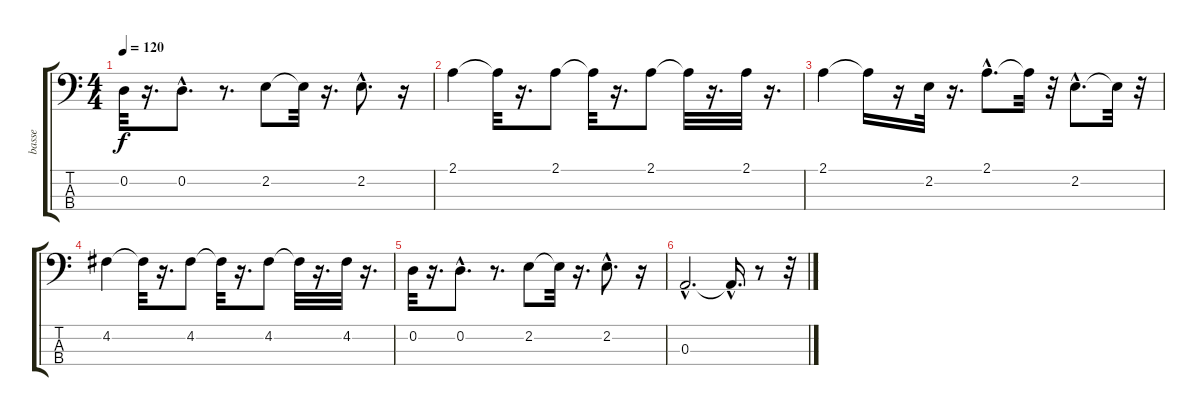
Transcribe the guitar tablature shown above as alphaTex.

\track ("basse" "basse") {instrument fretlessbass}
\staff {score tabs}
\tuning (G2 D2 A1 E1) {hide}
\ts (4 4)
\tempo 120
\clef f4
\ks c
0.2.32{dy f} r.16{d} 0.2{hac}.8{d} r.8{d} 2.2.8 2.2{t}.32 r.16{d} 2.2{hac}.8{d} r.16 |
2.1.4 2.1{t}.32 r.16{d} 2.1.8 2.1{t}.32 r.16{d} 2.1.8 2.1{t}.32 r.16{d} 2.1.32 r.16{d} |
2.1.4 2.1{t}.16 r.16 2.2.32 r.16{d} 2.1{hac}.8{d} 2.1{t}.32 r.32 2.2{hac}.8{d} 2.2{t}.32 r.32 |
4.2.4 4.2{t}.32 r.16{d} 4.2.8 4.2{t}.32 r.16{d} 4.2.8 4.2{t}.32 r.16{d} 4.2.32 r.16{d} |
0.2.32 r.16{d} 0.2{hac}.8{d} r.8{d} 2.2.8 2.2{t}.32 r.16{d} 2.2{hac}.8{d} r.16 |
0.3{hac}.2{d} 0.3{hac t}.16{d} r.8 r.32
